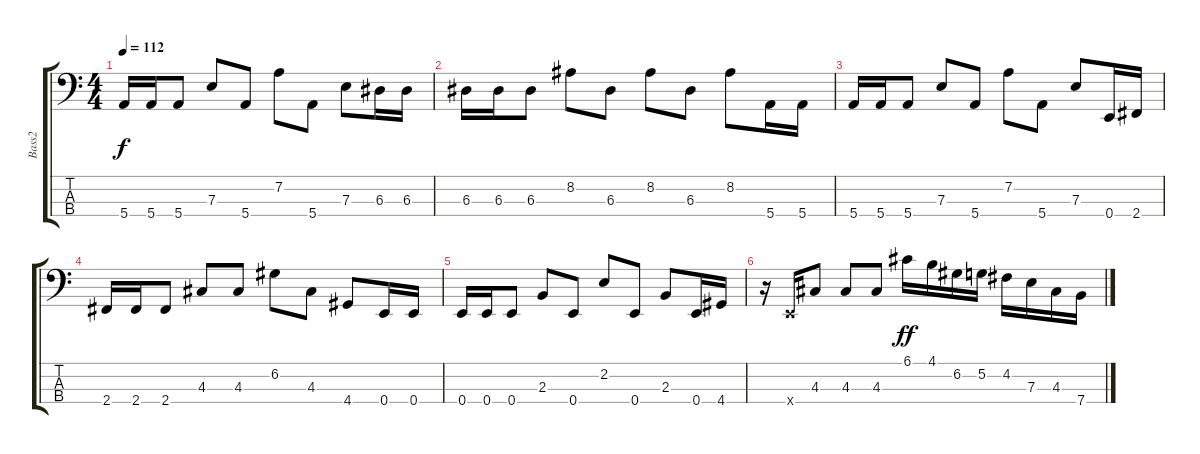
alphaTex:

\track ("Bass2" "Bass2") {instrument electricbassfinger}
\staff {score tabs}
\tuning (G2 D2 A1 E1) {hide}
\ts (4 4)
\tempo 112
\clef f4
\ks c
5.4.16{dy f} 5.4.16 5.4.8 7.3.8 5.4.8 7.2.8 5.4.8 7.3.8 6.3.16 6.3.16 |
6.3.16 6.3.16 6.3.8 8.2.8 6.3.8 8.2.8 6.3.8 8.2.8 5.4.16 5.4.16 |
5.4.16 5.4.16 5.4.8 7.3.8 5.4.8 7.2.8 5.4.8 7.3.8 0.4.16 2.4.16 |
2.4.16 2.4.16 2.4.8 4.3.8 4.3.8 6.2.8 4.3.8 4.4.8 0.4.16 0.4.16 |
0.4.16{volume 0} 0.4.16 0.4.8 2.3.8 0.4.8 2.2.8 0.4.8 2.3.8 0.4.16 4.4.16 |
r.16 0.4{x}.16 4.3.8 4.3.8 4.3.8 6.1.16{dy ff} 4.1.16 6.2.16 5.2.16 4.2.16 7.3.16 4.3.16 7.4.16
